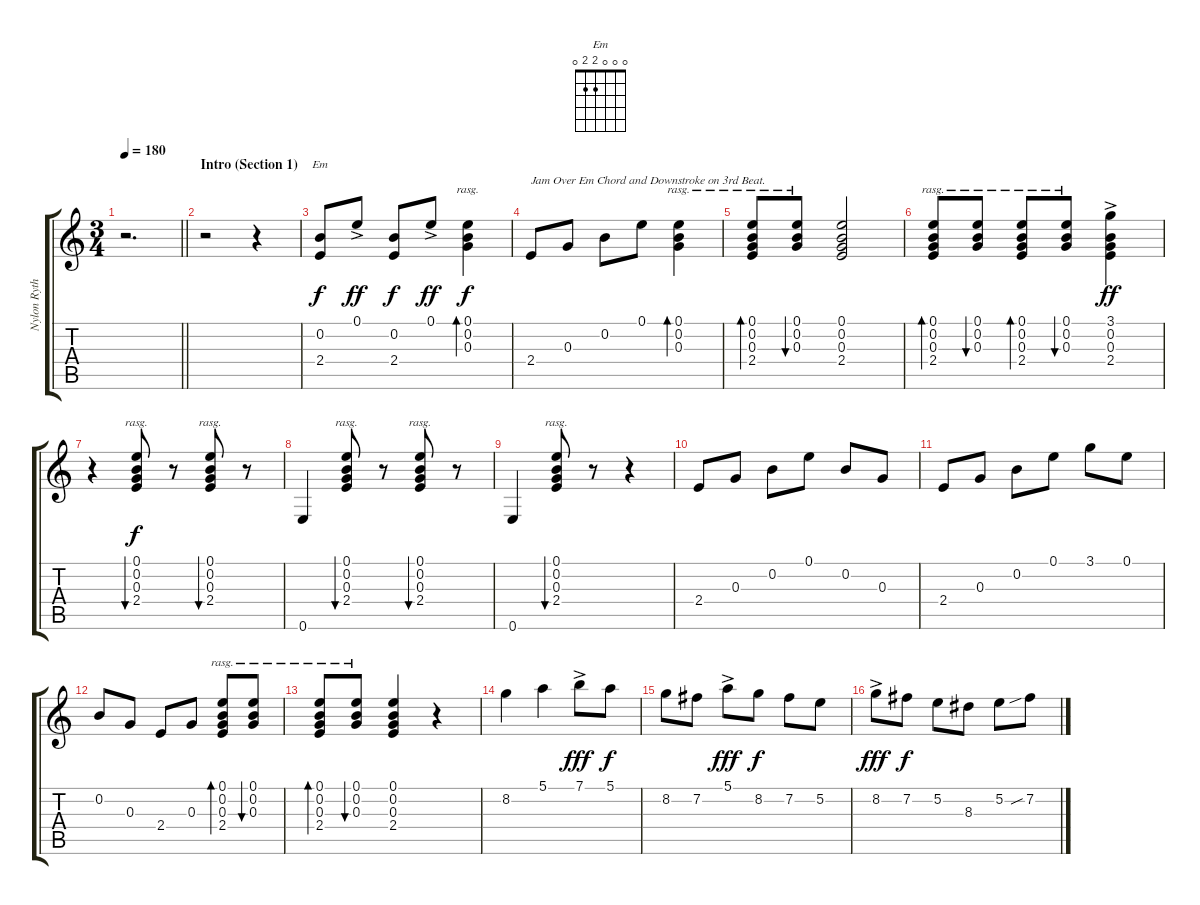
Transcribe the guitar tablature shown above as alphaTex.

\track ("Nylon Rythm" "Nylon Ryth") {instrument acousticguitarnylon}
\staff {score tabs}
\tuning (E4 B3 G3 D3 A2 E2) {hide}
\chord ("Em" 0 0 0 2 2 0)
\ts (3 4)
\tempo 180
\clef g2
\barLineRight lightlight
\ks c
r.2{d dy f instrument acousticguitarnylon} |
\section ("" "Intro (Section 1)")
r.2 r.4 |
(0.2 2.4).8{ch "Em"} 0.1{ac}.8{dy ff} (0.2 2.4).8{dy f} 0.1{ac}.8{dy ff} (0.1 0.2 0.3).4{bd 240 rasg ii dy f} |
2.4.8{txt "Jam Over Em Chord and Downstroke on 3rd Beat."} 0.3.8 0.2.8 0.1.8 (0.1 0.2 0.3).4{bd 240 rasg ii} |
(0.1 0.2 0.3 2.4).8{bd 240 rasg ii} (0.1 0.2 0.3).8{bu 240 rasg ii} (0.1 0.2 0.3 2.4).2 |
(0.1 0.2 0.3 2.4).8{bd 240 rasg ii} (0.1 0.2 0.3).8{bu 120 rasg ii} (0.1 0.2 0.3 2.4).8{bd 120 rasg ii} (0.1 0.2 0.3).8{bu 120 rasg ii} (3.1 0.2 0.3{ac} 2.4).4{dy ff} |
r.4 (0.1 0.2 0.3 2.4).8{bu 120 rasg ii dy f} r.8 (0.1 0.2 0.3 2.4).8{bu 120 rasg ii} r.8 |
0.6.4 (0.1 0.2 0.3 2.4).8{bu 240 rasg ii} r.8 (0.1 0.2 0.3 2.4).8{bu 240 rasg ii} r.8 |
0.6.4 (0.1 0.2 0.3 2.4).8{bu 240 rasg ii} r.8 r.4 |
2.4.8 0.3.8 0.2.8 0.1.8 0.2.8 0.3.8 |
2.4.8 0.3.8 0.2.8 0.1.8 3.1.8 0.1.8 |
0.2.8 0.3.8 2.4.8 0.3.8 (0.1 0.2 0.3 2.4).8{bd 240 rasg ii} (0.1 0.2 0.3).8{bu 240 rasg ii} |
(0.1 0.2 0.3 2.4).8{bd 240 rasg ii} (0.1 0.2 0.3).8{bu 240 rasg ii} (0.1 0.2 0.3 2.4).4 r.4 |
8.2.4 5.1.4 7.1{ac}.8{dy fff} 5.1.8{dy f} |
8.2.8 7.2.8 5.1{ac}.8{dy fff} 8.2.8{dy f} 7.2.8 5.2.8 |
8.2{ac}.8{dy fff} 7.2.8{dy f} 5.2.8 8.3.8 5.2.8 7.2{sib}.8
